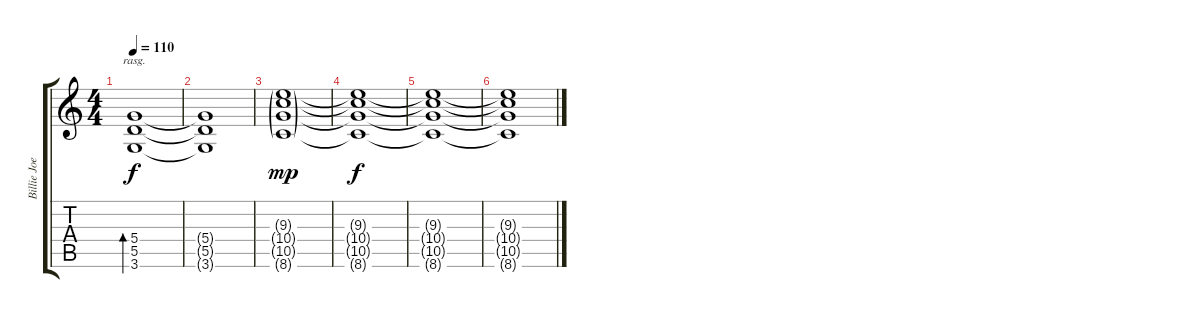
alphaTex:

\track ("Billie Joe Guitar 2" "Billie Joe") {instrument overdrivenguitar}
\staff {score tabs}
\tuning (E4 B3 G3 D3 A2 E2) {hide}
\ts (4 4)
\tempo 110
\clef g2
\ks c
(5.4 5.5 3.6).1{bd 480 rasg ii dy f} |
(5.4{t} 5.5{t} 3.6{t}).1 |
(9.3{g} 10.4{g} 10.5{g} 8.6{g}).1{dy mp} |
(9.3{t} 10.4{t} 10.5{t} 8.6{t}).1{dy f} |
(9.3{t} 10.4{t} 10.5{t} 8.6{t}).1 |
(9.3{t} 10.4{t} 10.5{t} 8.6{t}).1
